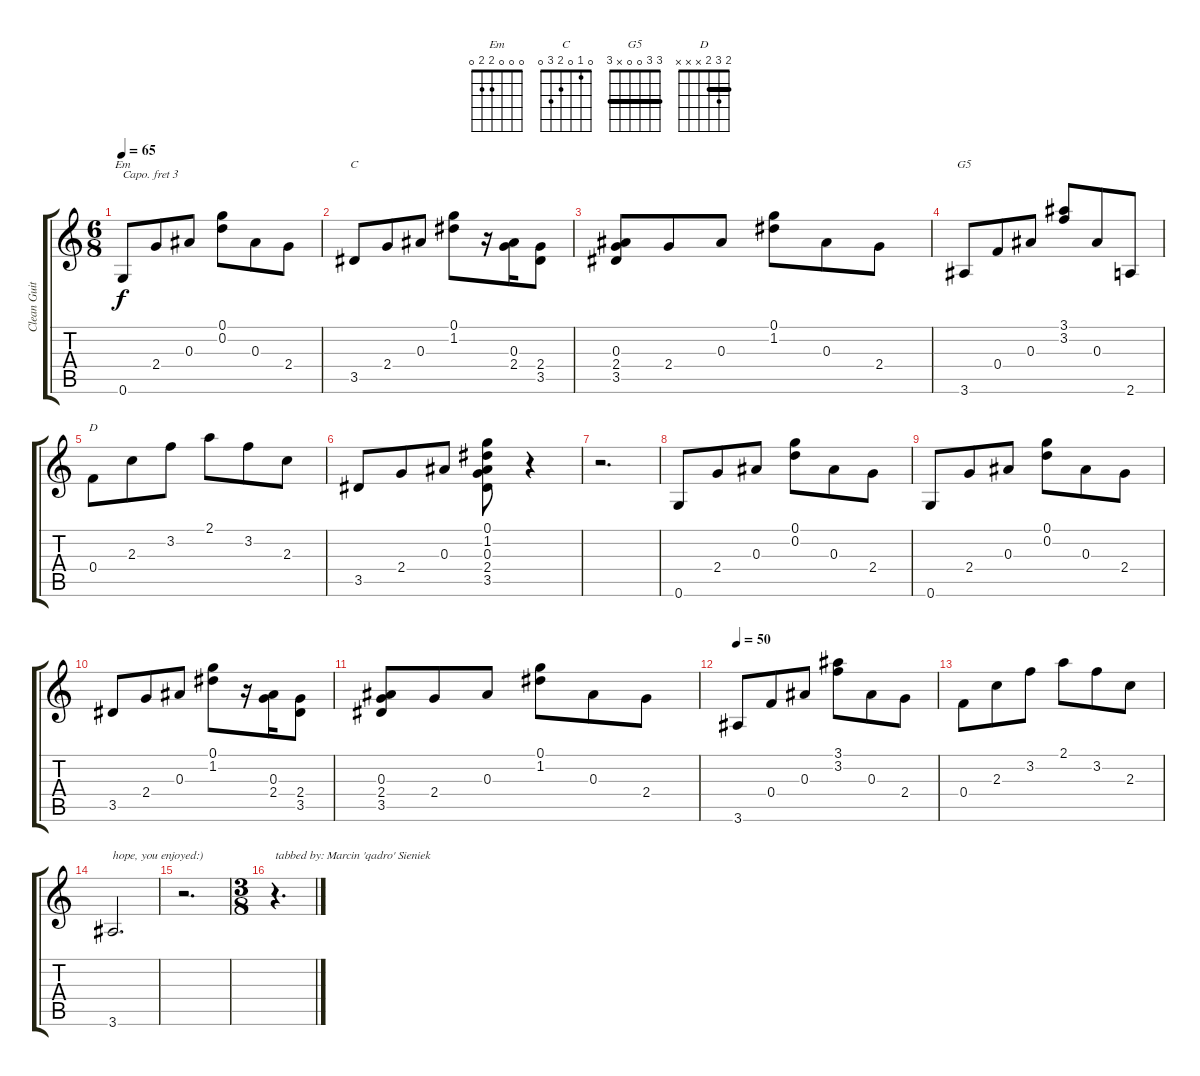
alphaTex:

\track ("Clean Guitar" "Clean Guit") {instrument electricguitarjazz}
\staff {score tabs}
\capo 3
\tuning (E4 B3 G3 D3 A2 E2) {hide}
\chord ("Em" 0 0 0 2 2 0)
\chord ("C" 0 1 0 2 3 0)
\chord ("G5" 3 3 0 0 x 3) {barre 3}
\chord ("D" 2 3 2 x x x) {barre 2}
\ts (6 8)
\tempo 65
\clef g2
\ks c
0.6.8{ch "Em" dy f} 2.4.8 0.3.8 (0.1 0.2).8 0.3.8 2.4.8 |
3.5.8{ch "C"} 2.4.8 0.3.8 (0.1 1.2).8 r.16 (0.3 2.4).16 (2.4 3.5).8 |
(0.3 2.4 3.5).8 2.4.8 0.3.8 (0.1 1.2).8 0.3.8 2.4.8 |
3.6.8{ch "G5"} 0.4.8 0.3.8 (3.1 3.2).8 0.3.8 2.6.8 |
0.4.8{ch "D"} 2.3.8 3.2.8 2.1.8 3.2.8 2.3.8 |
3.5.8 2.4.8 0.3.8 (0.1 1.2 0.3 2.4 3.5).8 r.4 |
r.2{d} |
0.6.8 2.4.8 0.3.8 (0.1 0.2).8 0.3.8 2.4.8 |
0.6.8 2.4.8 0.3.8 (0.1 0.2).8 0.3.8 2.4.8 |
3.5.8 2.4.8 0.3.8 (0.1 1.2).8 r.16 (0.3 2.4).16 (2.4 3.5).8 |
(0.3 2.4 3.5).8 2.4.8 0.3.8 (0.1 1.2).8 0.3.8 2.4.8 |
\tempo 50
3.6.8 0.4.8 0.3.8 (3.1 3.2).8 0.3.8 2.4.8 |
0.4.8 2.3.8 3.2.8 2.1.8 3.2.8 2.3.8 |
3.6.2{d txt "hope, you enjoyed:)"} |
r.2{d} |
\ts (3 8)
r.4{d txt "tabbed by: Marcin 'qadro' Sieniek"}
